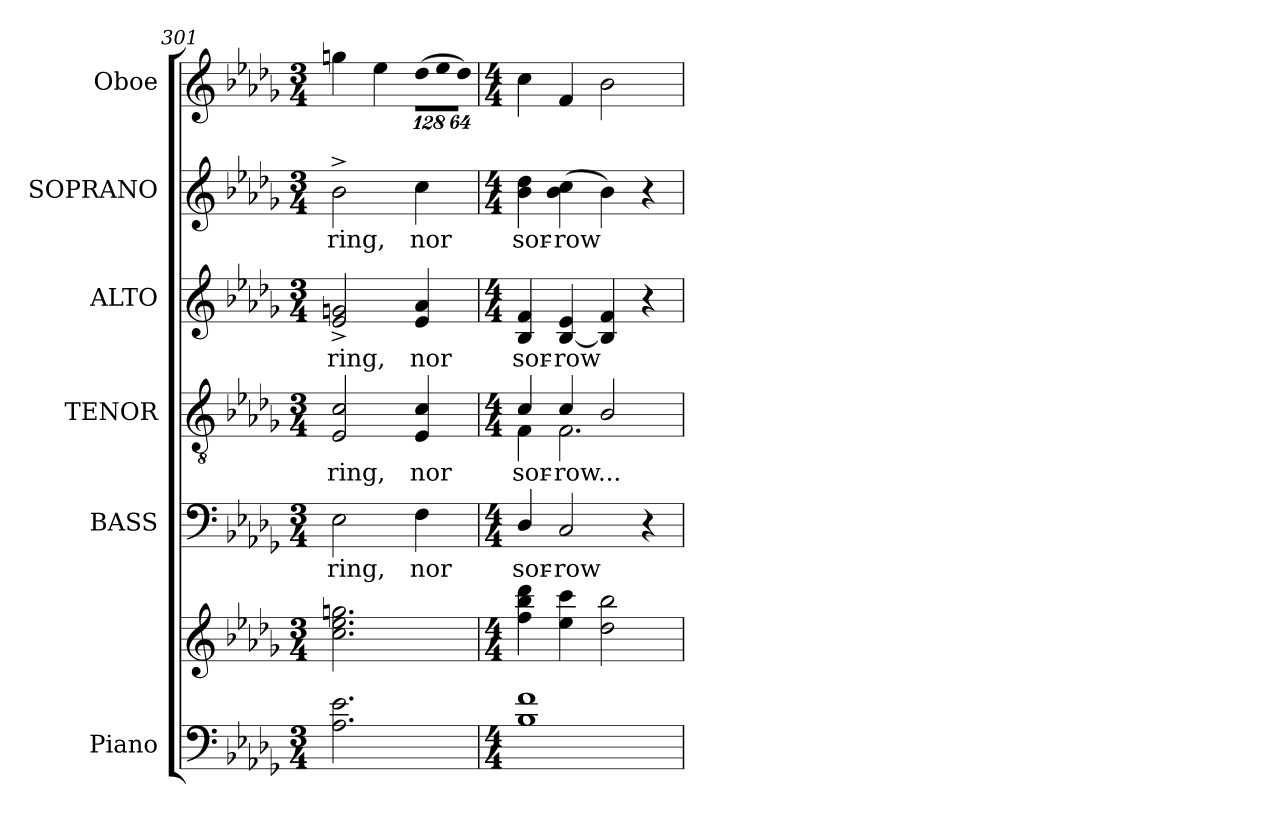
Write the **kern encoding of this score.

**kern	**kern	**kern	**text	**kern	**text	**kern	**text	**kern	**text	**kern
*part6	*part6	*part5	*part5	*part4	*part4	*part3	*part3	*part2	*part2	*part1
*staff7	*staff6	*staff5	*staff5	*staff4	*staff4	*staff3	*staff3	*staff2	*staff2	*staff1
*I"Piano	*	*I"BASS	*	*I"TENOR	*	*I"ALTO	*	*I"SOPRANO	*	*I"Oboe
*I'Pno.	*	*I'B.	*	*I'T.	*	*I'A.	*	*I'S.	*	*I'Ob.
*clefF4	*clefG2	*clefF4	*	*clefGv2	*	*clefG2	*	*clefG2	*	*clefG2
*	*	*	*	*ITrd7c12	*	*	*	*	*	*
*k[b-e-a-d-g-]	*k[b-e-a-d-g-]	*k[b-e-a-d-g-]	*	*k[b-e-a-d-g-]	*	*k[b-e-a-d-g-]	*	*k[b-e-a-d-g-]	*	*k[b-e-a-d-g-]
*D-:	*D-:	*D-:	*	*D-:	*	*D-:	*	*D-:	*	*D-:
*M3/4	*M3/4	*M3/4	*	*M3/4	*	*M3/4	*	*M3/4	*	*M3/4
=301	=301	=301	=301	=301	=301	=301	=301	=301	=301	=301
!	!	!	!LO:LY:b:color=#000000	!	!	!	!	!	!	!
!	!	!	!	!	!LO:LY:b:color=#000000	!	!	!	!	!
!	!	!	!	!	!	!	!LO:LY:b:color=#000000	!	!	!
!	!	!	!	!	!	!	!	!	!LO:LY:b:color=#000000	!
2.A-i\ 2.e-i	2.cci\ 2.ee-i 2.ggni	2E-i\	ring,	2EE-i/ 2Ci	ring,	2e-i/^ 2gni^	ring,	2b-^i\	ring,	4ggni\
.	.	.	.	.	.	.	.	.	.	4ee-i\
!	!	!	!LO:LY:b:color=#000000	!	!	!	!	!	!	!
!	!	!	!	!	!LO:LY:b:color=#000000	!	!	!	!	!
!	!	!	!	!	!	!	!LO:LY:b:color=#000000	!	!	!
!	!	!	!	!	!	!	!	!	!LO:LY:b:color=#000000	!
*	*	*	*	*	*	*	*	*	*	*Xbrackettup
!	!	!	!	!	!	!	!	!	!	!LO:N:vis=8
.	.	4Fi\	nor	4EE-i/ 4Ci	nor	4e-i/ 4a-i	nor	4cci\	nor	(1024%85dd-i\L
!	!	!	!	!	!	!	!	!	!	!LO:N:vis=8
.	.	.	.	.	.	.	.	.	.	1024%85ee-i\
!	!	!	!	!	!	!	!	!	!	!LO:N:vis=8
.	.	.	.	.	.	.	.	.	.	512%43dd-i\J)
=302	=302	=302	=302	=302	=302	=302	=302	=302	=302	=302
*M4/4	*M4/4	*M4/4	*	*M4/4	*	*M4/4	*	*M4/4	*	*M4/4
!	!	!	!LO:LY:b:color=#000000	!	!	!	!	!	!	!
!	!	!	!	!	!LO:LY:b:color=#000000	!	!	!	!	!
*	*	*	*	*^	*	*	*	*	*	*
!	!	!	!	!	!	!	!	!LO:LY:b:color=#000000	!	!	!
!	!	!	!	!	!	!	!	!	!	!LO:LY:b:color=#000000	!
1B-i 1fi	4ffi\ 4bb-i 4ddd-i	4D-i/	sor-	4Ci/	4FFi\	sor-	4B-i/ 4fi	sor-	4b-i\ 4dd-i	sor-	4cci\
!	!	!	!LO:LY:b:color=#000000	!	!	!	!	!	!	!	!
!	!	!	!	!	!	!LO:LY:b:color=#000000	!	!	!	!	!
!	!	!	!	!	!	!	!	!LO:LY:b:color=#000000	!	!	!
!	!	!	!	!	!	!	!	!	!	!LO:LY:b:color=#000000	!
.	4ee-i\ 4ccci	2Ci/	-row	4Ci/	2.FFi\	-row...	[4B-i/ 4e-i	-row	(4b-i\ 4cci	-row	4fi/
.	2dd-i\ 2bb-i	.	.	2BB-i/	.	.	4B-i/] 4fi	.	4b-i\)	.	2b-i\
.	.	4r	.	.	.	.	4r	.	4r	.	.
*	*	*	*	*v	*v	*	*	*	*	*	*
=	=	=	=	=	=	=	=	=	=	=
*-	*-	*-	*-	*-	*-	*-	*-	*-	*-	*-
